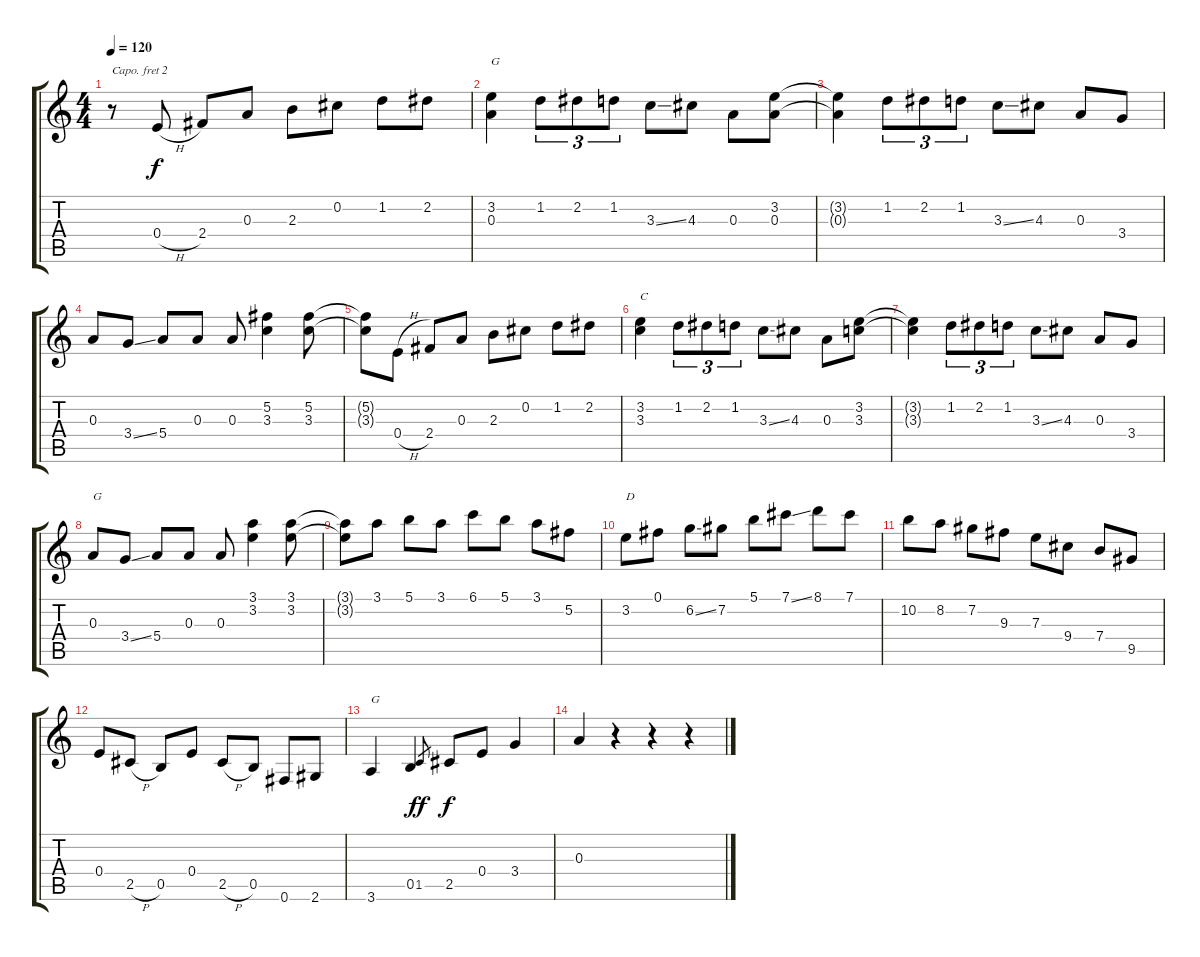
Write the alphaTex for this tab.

\track "" {instrument acousticguitarnylon}
\staff {score tabs}
\capo 2
\tuning (E4 B3 G3 D3 A2 E2) {hide}
\ts (4 4)
\tempo 120
\clef g2
\ks c
r.8{dy f instrument acousticguitarnylon} 0.4{h}.8 2.4.8 0.3.8 2.3.8 0.2.8 1.2.8 2.2.8 |
(3.2 0.3).4{txt "G"} 1.2.8{tu (3 2)} 2.2.8{tu (3 2)} 1.2.8{tu (3 2)} 3.3{ss}.8 4.3.8 0.3.8 (3.2 0.3).8 |
(3.2{t} 0.3{t}).4 1.2.8{tu (3 2)} 2.2.8{tu (3 2)} 1.2.8{tu (3 2)} 3.3{ss}.8 4.3.8 0.3.8 3.4.8 |
0.3.8 3.4{ss}.8 5.4.8 0.3.8 0.3.8 (5.2 3.3).4 (5.2 3.3).8 |
(5.2{t} 3.3{t}).8 0.4{h}.8 2.4.8 0.3.8 2.3.8 0.2.8 1.2.8 2.2.8 |
(3.2 3.3).4{txt "C"} 1.2.8{tu (3 2)} 2.2.8{tu (3 2)} 1.2.8{tu (3 2)} 3.3{ss}.8 4.3.8 0.3.8 (3.2 3.3).8 |
(3.2{t} 3.3{t}).4 1.2.8{tu (3 2)} 2.2.8{tu (3 2)} 1.2.8{tu (3 2)} 3.3{ss}.8 4.3.8 0.3.8 3.4.8 |
0.3.8{txt "G"} 3.4{ss}.8 5.4.8 0.3.8 0.3.8 (3.1 3.2).4 (3.1 3.2).8 |
(3.1{t} 3.2{t}).8 3.1.8 5.1.8 3.1.8 6.1.8 5.1.8 3.1.8 5.2.8 |
3.2.8{txt "D"} 0.1.8 6.2{ss}.8 7.2.8 5.1.8 7.1{ss}.8 8.1.8 7.1.8 |
10.2.8 8.2.8 7.2.8 9.3.8 7.3.8 9.4.8 7.4.8 9.5.8 |
0.4.8 2.5{h}.8 0.5.8 0.4.8 2.5{h}.8 0.5.8 0.6.8 2.6.8 |
3.6.4{txt "G"} 0.5.4 1.5.8{gr dy ff} 2.5.8{dy f} 0.4.8 3.4.4 |
0.3.4 r.4 r.4 r.4
